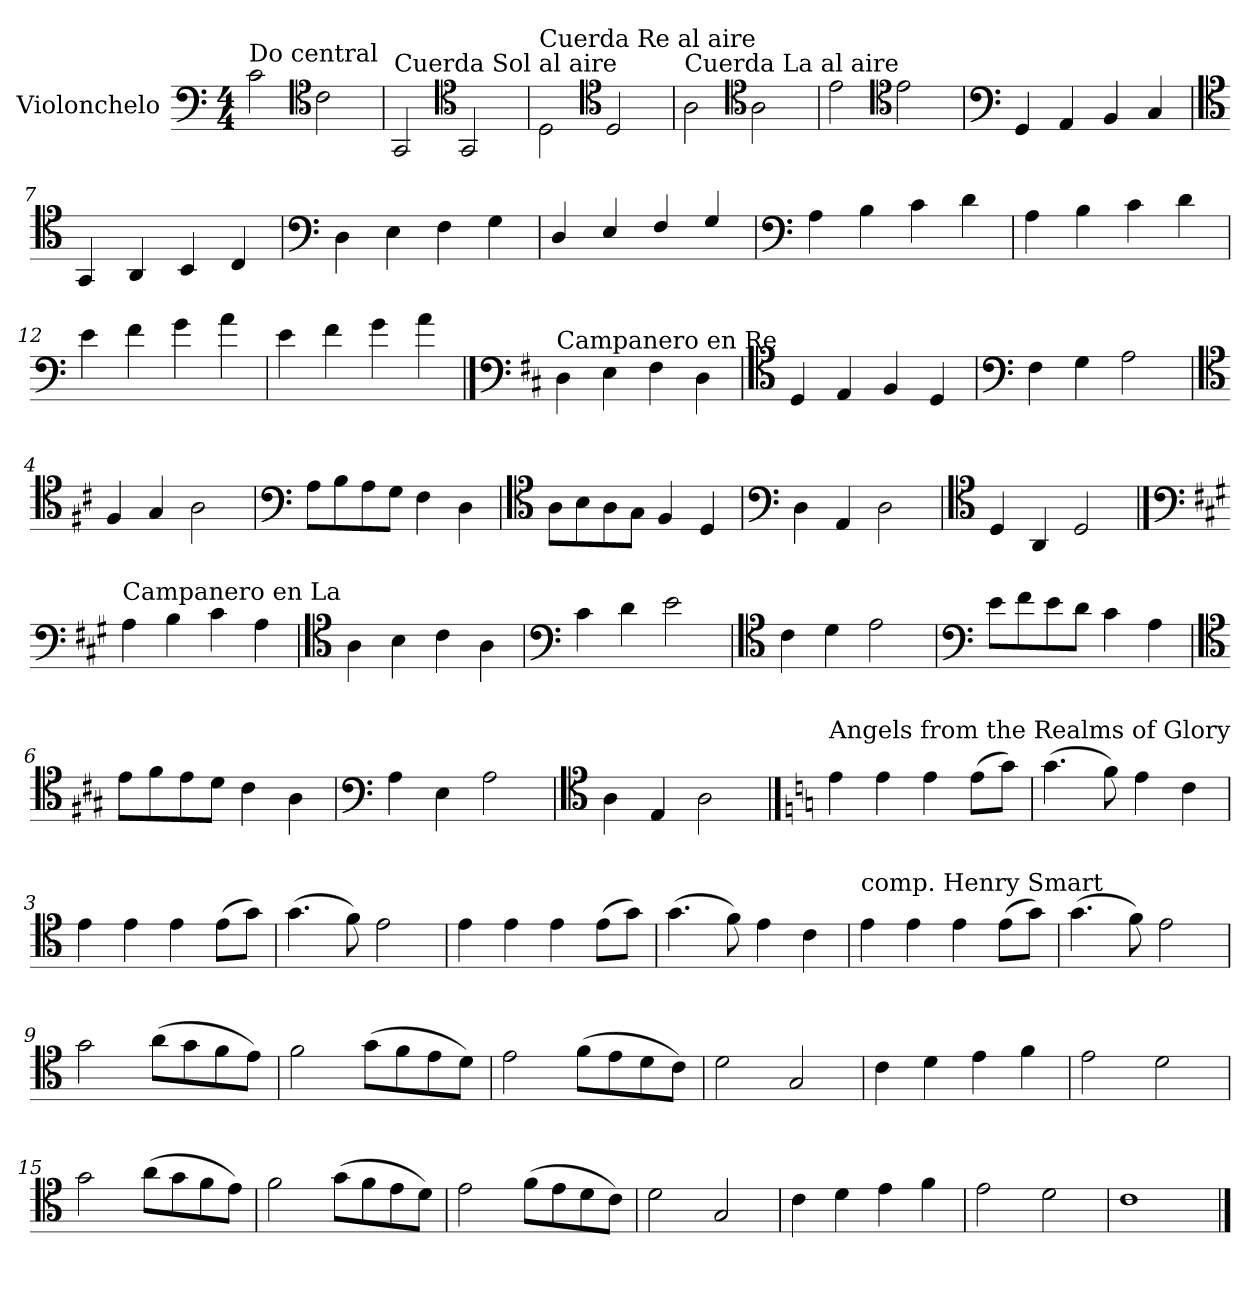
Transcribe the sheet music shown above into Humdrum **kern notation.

**kern
*part1
*staff1
*I"Violonchelo
*I'Vc.
*clefF4
*k[]
*M4/4
=1
!LO:TX:a:t=Do central
2c\
*clefC4
2c\
=2
!LO:TX:a:t=Cuerda Sol al aire
2GG/
*clefC4
2GG/
=3
!LO:TX:a:t=Cuerda Re al aire
2D\
*clefC4
2D/
=4
!LO:TX:a:t=Cuerda La al aire
2A\
*clefC4
2A\
=5
2e\
*clefC4
2e\
!!LO:LB:g=z
=6
*clefF4
4GG/
4AA/
4BB/
4C/
=7
*clefC4
4GG/
4AA/
4BB/
4C/
=8
*clefF4
4D\
4E\
4F\
4G\
=9
4D/
4E/
4F/
4G/
=10
*clefF4
4A\
4B\
4c\
4d\
=11
4A\
4B\
4c\
4d\
=12
4e\
4f\
4g\
4a\
=13
4e\
4f\
4g\
4a\
!!LO:LB:g=z
==1
*clefF4
*k[f#c#]
!LO:TX:t=Campanero en Re
4D\
4E\
4F#\
4D\
=2
*clefC4
4D/
4E/
4F#/
4D/
=3
*clefF4
4F#\
4G\
2A\
=4
*clefC4
4F#/
4G/
2A\
=5
*clefF4
8A\L
8B\
8A\
8G\J
4F#\
4D\
=6
*clefC4
8A\L
8B\
8A\
8G\J
4F#/
4D/
=7
*clefF4
4D\
4AA/
2D\
=8
*clefC4
4D/
4AA/
2D/
!!LO:LB:g=z
==1
*clefF4
*k[f#c#g#]
!LO:TX:a:t=Campanero en La
4A\
4B\
4c#\
4A\
=2
*clefC4
4A\
4B\
4c#\
4A\
=3
*clefF4
4c#\
4d\
2e\
=4
*clefC4
4c#\
4d\
2e\
=5
*clefF4
8e\L
8f#\
8e\
8d\J
4c#\
4A\
=6
*clefC4
8e\L
8f#\
8e\
8d\J
4c#\
4A\
=7
*clefF4
4A\
4E\
2A\
=8
*clefC4
4A\
4E/
2A\
!!LO:LB:g=z
==1
*k[]
!LO:TX:t=Angels from the Realms of Glory
4e\
4e\
4e\
(>8e\L
8g\J)
=2
(>4.g\
8f\)
4e\
4c\
=3
4e\
4e\
4e\
(>8e\L
8g\J)
=4
(>4.g\
8f\)
2e\
=5
4e\
4e\
4e\
(>8e\L
8g\J)
=6
(>4.g\
8f\)
4e\
4c\
=7
!LO:TX:a:t=comp. Henry Smart
4e\
4e\
4e\
(>8e\L
8g\J)
!!LO:LB:g=z
=8
(>4.g\
8f\)
2e\
=9
2g\
(>8a\L
8g\
8f\
8e\J)
=10
2f\
(>8g\L
8f\
8e\
8d\J)
=11
2e\
(>8f\L
8e\
8d\
8c\J)
=12
2d\
2G/
=13
4c\
4d\
4e\
4f\
=14
2e\
2d\
!!LO:LB:g=z
=15
2g\
(>8a\L
8g\
8f\
8e\J)
=16
2f\
(>8g\L
8f\
8e\
8d\J)
=17
2e\
(>8f\L
8e\
8d\
8c\J)
=18
2d\
2G/
=19
4c\
4d\
4e\
4f\
=20
2e\
2d\
=21
1c
==
*-
